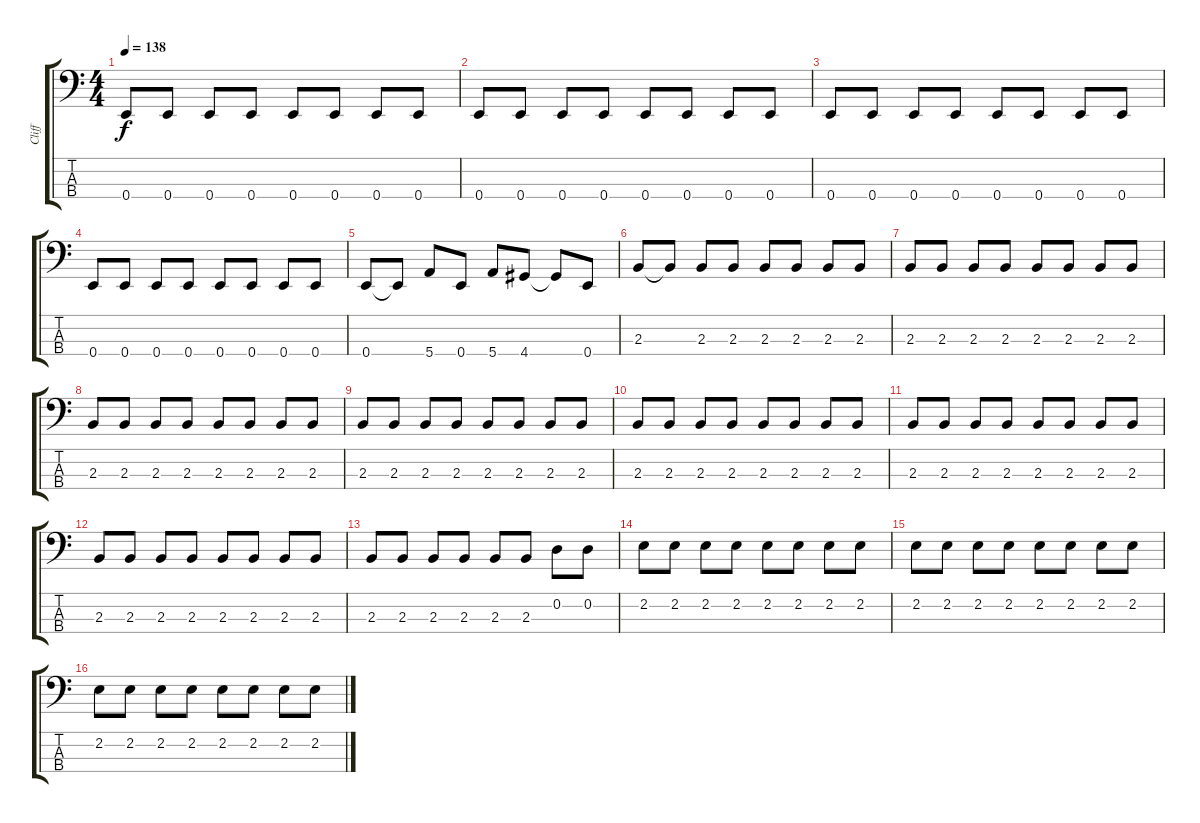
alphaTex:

\track ("Cliff" "Cliff") {instrument electricbassfinger}
\staff {score tabs}
\tuning (G2 D2 A1 E1) {hide}
\ts (4 4)
\tempo 138
\clef f4
\ks c
0.4.8{dy f} 0.4.8 0.4.8 0.4.8 0.4.8 0.4.8 0.4.8 0.4.8 |
0.4.8 0.4.8 0.4.8 0.4.8 0.4.8 0.4.8 0.4.8 0.4.8 |
0.4.8 0.4.8 0.4.8 0.4.8 0.4.8 0.4.8 0.4.8 0.4.8 |
0.4.8 0.4.8 0.4.8 0.4.8 0.4.8 0.4.8 0.4.8 0.4.8 |
0.4.8 0.4{t}.8 5.4.8 0.4.8 5.4.8 4.4.8 4.4{t}.8 0.4.8 |
2.3.8 2.3{t}.8 2.3.8 2.3.8 2.3.8 2.3.8 2.3.8 2.3.8 |
2.3.8 2.3.8 2.3.8 2.3.8 2.3.8 2.3.8 2.3.8 2.3.8 |
2.3.8 2.3.8 2.3.8 2.3.8 2.3.8 2.3.8 2.3.8 2.3.8 |
2.3.8 2.3.8 2.3.8 2.3.8 2.3.8 2.3.8 2.3.8 2.3.8 |
2.3.8 2.3.8 2.3.8 2.3.8 2.3.8 2.3.8 2.3.8 2.3.8 |
2.3.8 2.3.8 2.3.8 2.3.8 2.3.8 2.3.8 2.3.8 2.3.8 |
2.3.8 2.3.8 2.3.8 2.3.8 2.3.8 2.3.8 2.3.8 2.3.8 |
2.3.8 2.3.8 2.3.8 2.3.8 2.3.8 2.3.8 0.2.8 0.2.8 |
2.2.8 2.2.8 2.2.8 2.2.8 2.2.8 2.2.8 2.2.8 2.2.8 |
2.2.8 2.2.8 2.2.8 2.2.8 2.2.8 2.2.8 2.2.8 2.2.8 |
2.2.8 2.2.8 2.2.8 2.2.8 2.2.8 2.2.8 2.2.8 2.2.8
